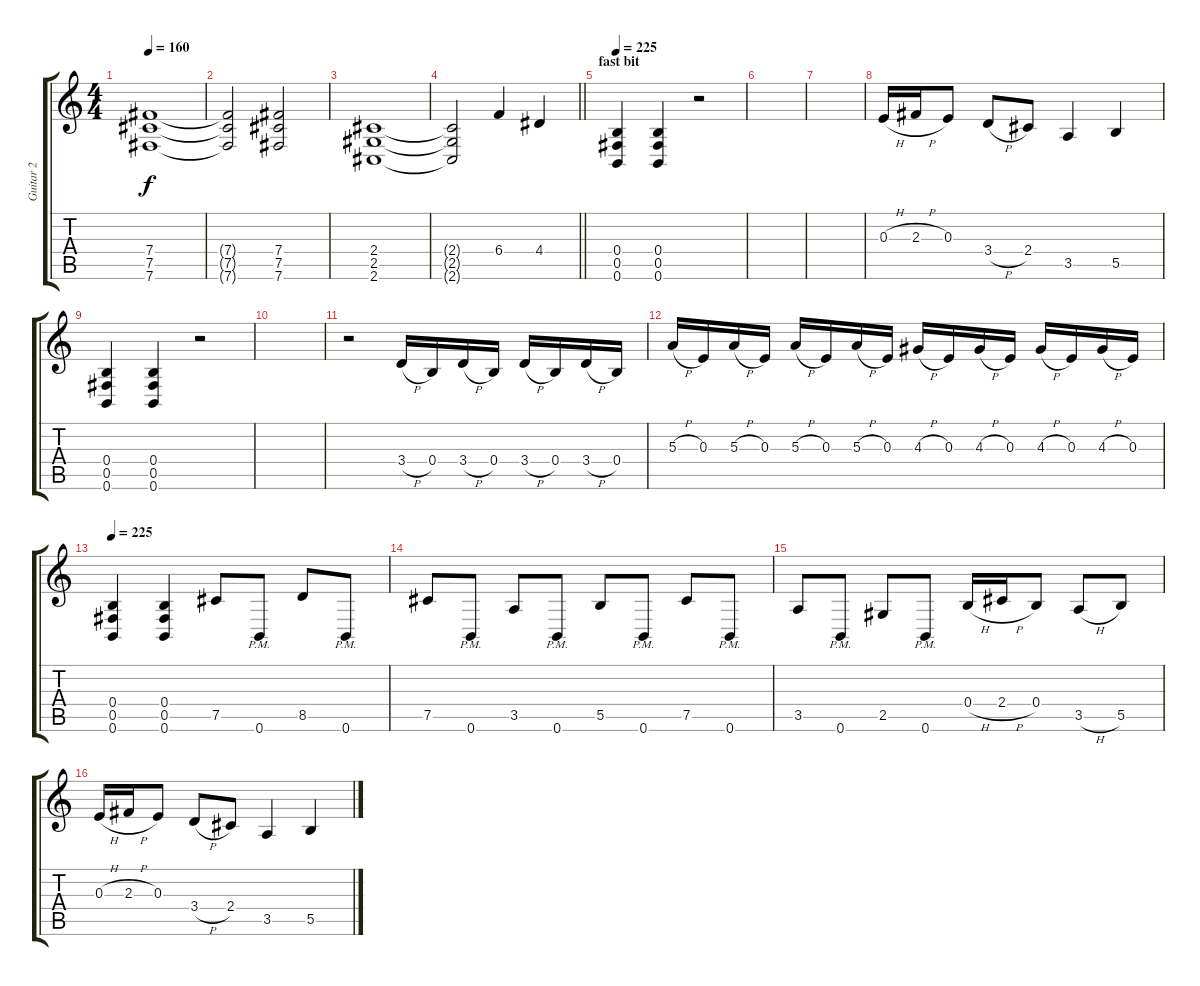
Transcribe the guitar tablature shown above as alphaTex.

\track ("Guitar 2" "Guitar 2") {instrument overdrivenguitar}
\staff {score tabs}
\tuning (Db4 Ab3 E3 B2 Gb2 B1) {hide}
\ts (4 4)
\tempo 160
\clef g2
\ks c
(7.4 7.5 7.6).1{dy f} |
(7.4{t} 7.5{t} 7.6{t}).2 (7.4 7.5 7.6).2 |
(2.4 2.5 2.6).1 |
\barLineRight lightlight
(2.4{t} 2.5{t} 2.6{t}).2 6.4.4 4.4.4 |
\section ("" "fast bit")
\tempo 225
(0.4 0.5 0.6).4 (0.4 0.5 0.6).4 r.2 |
|
|
0.3{h}.16 2.3{h}.16 0.3.8 3.4{h}.8 2.4.8 3.5.4 5.5.4 |
(0.4 0.5 0.6).4 (0.4 0.5 0.6).4 r.2 |
|
r.2 3.4{h}.16 0.4.16 3.4{h}.16 0.4.16 3.4{h}.16 0.4.16 3.4{h}.16 0.4.16 |
5.3{h}.16 0.3.16 5.3{h}.16 0.3.16 5.3{h}.16 0.3.16 5.3{h}.16 0.3.16 4.3{h}.16 0.3.16 4.3{h}.16 0.3.16 4.3{h}.16 0.3.16 4.3{h}.16 0.3.16 |
\tempo 225
(0.4 0.5 0.6).4 (0.4 0.5 0.6).4 7.5.8 0.6{pm}.8 8.5.8 0.6{pm}.8 |
7.5.8 0.6{pm}.8 3.5.8 0.6{pm}.8 5.5.8 0.6{pm}.8 7.5.8 0.6{pm}.8 |
3.5.8 0.6{pm}.8 2.5.8 0.6{pm}.8 0.4{h}.16 2.4{h}.16 0.4.8 3.5{h}.8 5.5.8 |
0.3{h}.16 2.3{h}.16 0.3.8 3.4{h}.8 2.4.8 3.5.4 5.5.4
